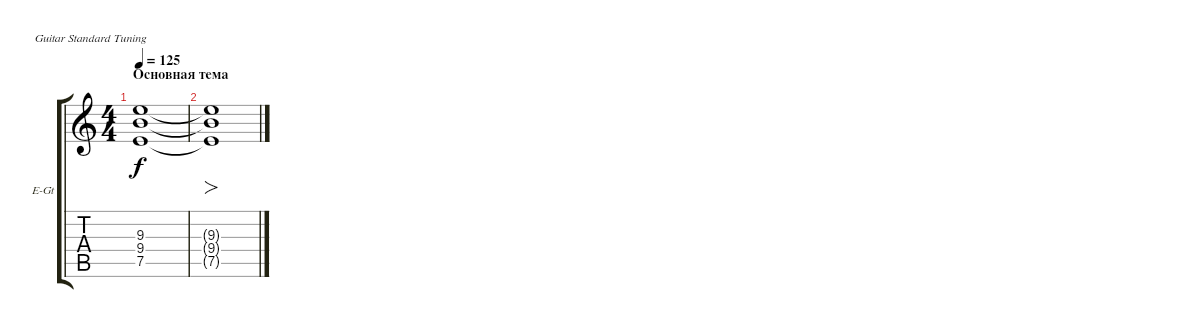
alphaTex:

\defaultSystemsLayout 4
\bracketExtendMode groupsimilarinstruments
\firstSystemTrackNameOrientation horizontal
\otherSystemsTrackNameOrientation horizontal
\track ("Electric Guitar (Drive)" "E-Gt") {instrument overdrivenguitar}
\staff {score tabs}
\tuning (E4 B3 G3 D3 A2 E2)
\ts (4 4)
\section ("" "Основная тема")
\tempo 125
\clef g2
\ks c
(9.3 9.4 7.5).1{dy f} |
(9.3{t} 9.4{t} 7.5{t}).1{fo}
